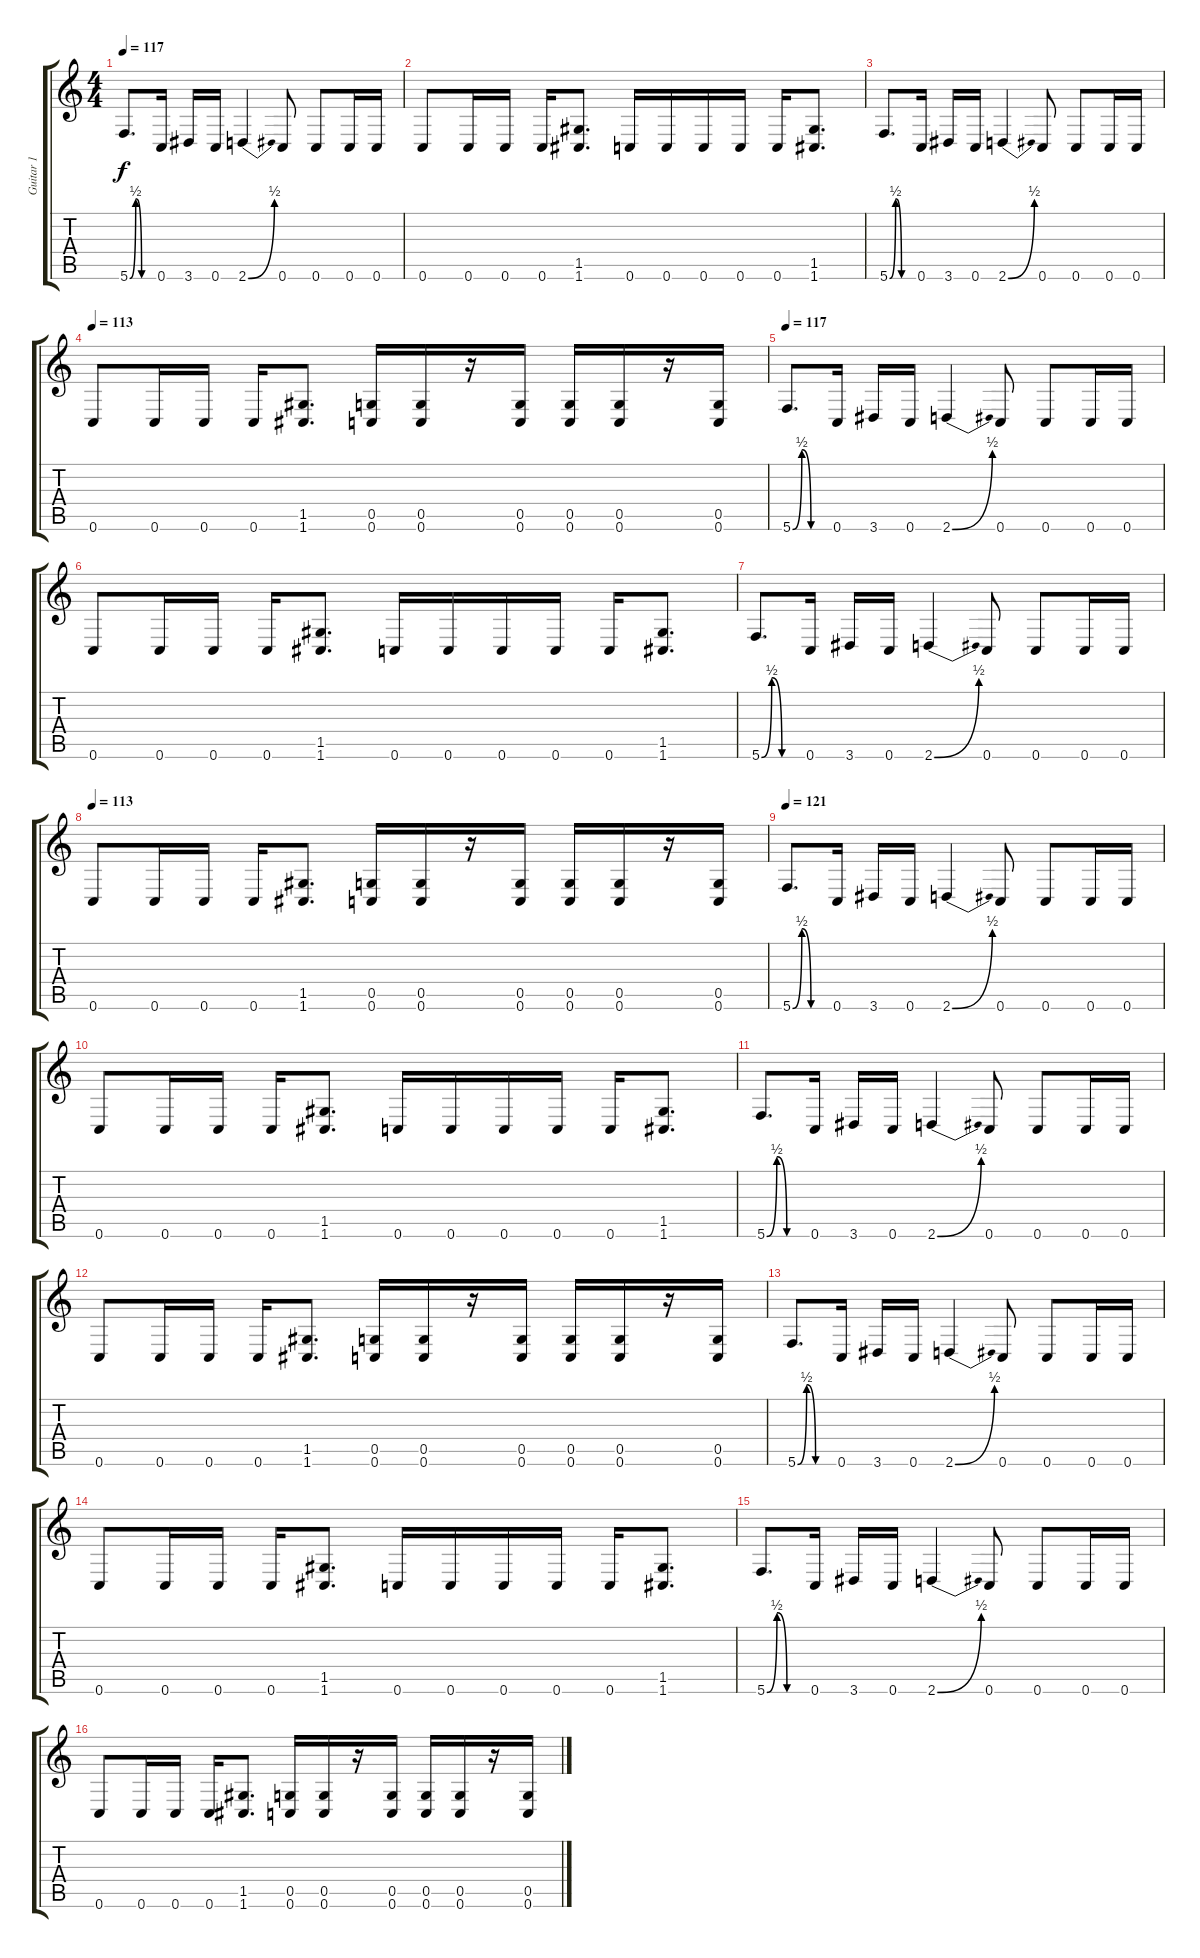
\track ("Guitar 1" "Guitar 1") {instrument distortionguitar}
\staff {score tabs}
\tuning (D4 A3 F3 C3 G2 C2) {hide}
\ts (4 4)
\tempo 117
\clef g2
\ks c
5.6{be (custom 0 0 15 2 30 0 45 0 60 0)}.8{d dy f} 0.6.16 3.6.16 0.6.16 2.6{be (bend 0 0 60 2)}.4 0.6.8 0.6.8 0.6.16 0.6.16 |
0.6.8 0.6.16 0.6.16 0.6.16 (1.5 1.6).8{d} 0.6.16 0.6.16 0.6.16 0.6.16 0.6.16 (1.5 1.6).8{d} |
5.6{be (custom 0 0 15 2 30 0 45 0 60 0)}.8{d} 0.6.16 3.6.16 0.6.16 2.6{be (bend 0 0 60 2)}.4 0.6.8 0.6.8 0.6.16 0.6.16 |
\tempo 113
0.6.8 0.6.16 0.6.16 0.6.16 (1.5 1.6).8{d} (0.5 0.6).16 (0.5 0.6).16 r.16 (0.5 0.6).16 (0.5 0.6).16 (0.5 0.6).16 r.16 (0.5 0.6).16 |
\tempo 117
5.6{be (custom 0 0 15 2 30 0 45 0 60 0)}.8{d} 0.6.16 3.6.16 0.6.16 2.6{be (bend 0 0 60 2)}.4 0.6.8 0.6.8 0.6.16 0.6.16 |
0.6.8 0.6.16 0.6.16 0.6.16 (1.5 1.6).8{d} 0.6.16 0.6.16 0.6.16 0.6.16 0.6.16 (1.5 1.6).8{d} |
5.6{be (custom 0 0 15 2 30 0 45 0 60 0)}.8{d} 0.6.16 3.6.16 0.6.16 2.6{be (bend 0 0 60 2)}.4 0.6.8 0.6.8 0.6.16 0.6.16 |
\tempo 113
0.6.8 0.6.16 0.6.16 0.6.16 (1.5 1.6).8{d} (0.5 0.6).16 (0.5 0.6).16 r.16 (0.5 0.6).16 (0.5 0.6).16 (0.5 0.6).16 r.16 (0.5 0.6).16 |
\tempo 121
5.6{be (custom 0 0 15 2 30 0 45 0 60 0)}.8{d} 0.6.16 3.6.16 0.6.16 2.6{be (bend 0 0 60 2)}.4 0.6.8 0.6.8 0.6.16 0.6.16 |
0.6.8 0.6.16 0.6.16 0.6.16 (1.5 1.6).8{d} 0.6.16 0.6.16 0.6.16 0.6.16 0.6.16 (1.5 1.6).8{d} |
5.6{be (custom 0 0 15 2 30 0 45 0 60 0)}.8{d} 0.6.16 3.6.16 0.6.16 2.6{be (bend 0 0 60 2)}.4 0.6.8 0.6.8 0.6.16 0.6.16 |
0.6.8 0.6.16 0.6.16 0.6.16 (1.5 1.6).8{d} (0.5 0.6).16 (0.5 0.6).16 r.16 (0.5 0.6).16 (0.5 0.6).16 (0.5 0.6).16 r.16 (0.5 0.6).16 |
5.6{be (custom 0 0 15 2 30 0 45 0 60 0)}.8{d} 0.6.16 3.6.16 0.6.16 2.6{be (bend 0 0 60 2)}.4 0.6.8 0.6.8 0.6.16 0.6.16 |
0.6.8 0.6.16 0.6.16 0.6.16 (1.5 1.6).8{d} 0.6.16 0.6.16 0.6.16 0.6.16 0.6.16 (1.5 1.6).8{d} |
5.6{be (custom 0 0 15 2 30 0 45 0 60 0)}.8{d} 0.6.16 3.6.16 0.6.16 2.6{be (bend 0 0 60 2)}.4 0.6.8 0.6.8 0.6.16 0.6.16 |
0.6.8 0.6.16 0.6.16 0.6.16 (1.5 1.6).8{d} (0.5 0.6).16 (0.5 0.6).16 r.16 (0.5 0.6).16 (0.5 0.6).16 (0.5 0.6).16 r.16 (0.5 0.6).16
